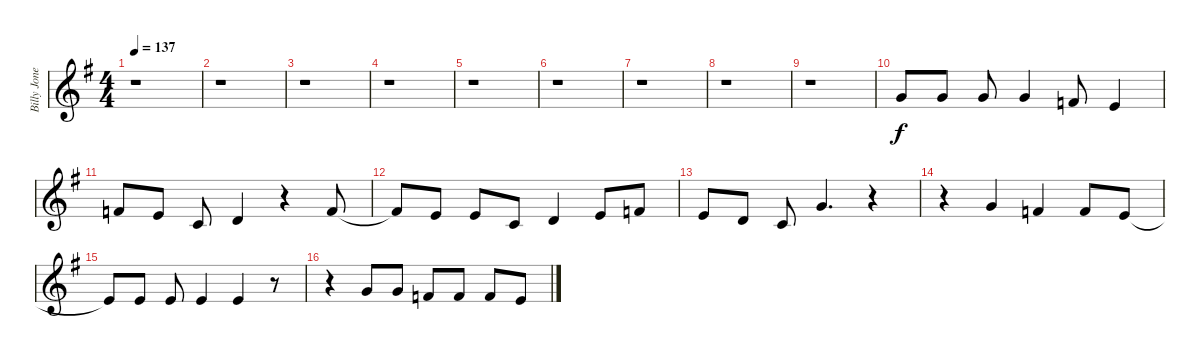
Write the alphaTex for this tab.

\track ("Billy Jones Vocals" "Billy Jone") {instrument flute}
\staff {score}
\tuning (E4 B3 G3 D3 A2 E2) {hide}
\ts (4 4)
\tempo 137
\clef g2
\ks g
r.1{dy f} |
r.1 |
r.1 |
r.1 |
r.1 |
r.1 |
r.1 |
r.1 |
r.1 |
3.1.8{volume 7 balance 0} 3.1.8 3.1.8 3.1.4 1.1.8 0.1.4 |
1.1.8 0.1.8 1.2.8 3.2.4 r.4 1.1.8 |
1.1{t}.8 0.1.8 0.1.8 1.2.8 3.2.4 0.1.8 1.1.8 |
0.1.8 3.2.8 1.2.8 3.1.4{d} r.4 |
r.4 3.1.4{volume 10} 1.1.4 1.1.8 0.1.8 |
0.1{t}.8 0.1.8 0.1.8 0.1.4 0.1.4 r.8 |
r.4 3.1.8 3.1.8 1.1.8 1.1.8 1.1.8 0.1.8
